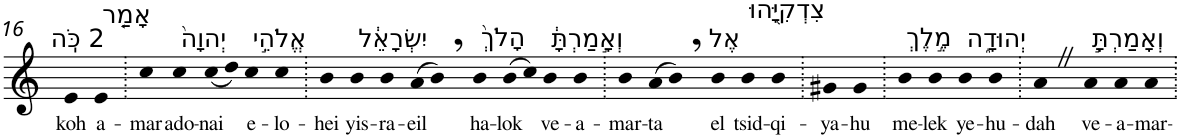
**kern	**text
*part1	*part1
*staff1	*staff1
*I"Piano	*
*I'Pno	*
!!LO:PB:g=z
*clefG2	*
*k[]	*
=16	=16
!LO:TX:a:t=2 כֹּֽה	!
!	!LO:LY:b
4e	koh
!LO:TX:a:t=אָמַ֤ר	!
!	!LO:LY:b
4e	a-
=17.	=17.
!	!LO:LY:b
4cc	-mar
!LO:TX:a:t=יְהוָה֙	!
!	!LO:LY:b
4cc	ado-
!	!LO:LY:b
(<8cc	-nai
8dd)	.
!LO:TX:a:t=אֱלֹהֵ֣י	!
!	!LO:LY:b
4cc	e-
!	!LO:LY:b
4cc	-lo-
=18.	=18.
!	!LO:LY:b
4b	-hei
!LO:TX:a:t=יִשְׂרָאֵ֔ל	!
!	!LO:LY:b
4b	yis-
!	!LO:LY:b
4b	-ra-
!	!LO:LY:b
(>8a	-eil
8b,)	.
!LO:TX:a:t=הָלֹךְ֙	!
!	!LO:LY:b
4b	ha-
!	!LO:LY:b
(>8b	-lok
8cc)	.
!LO:TX:a:t=וְאָ֣מַרְתָּ֔	!
!	!LO:LY:b
4b	ve-
!	!LO:LY:b
4b	-a-
=19.	=19.
!	!LO:LY:b
4b	-mar-
!	!LO:LY:b
(>8a	-ta
8b,)	.
!LO:TX:a:t=אֶל	!
!	!LO:LY:b
4b	el
!LO:TX:a:t=צִדְקִיָּ֖הוּ	!
!	!LO:LY:b
4b	tsid-
!	!LO:LY:b
4b	-qi-
=20.	=20.
!	!LO:LY:b
4g#X	-ya-
!	!LO:LY:b
4g#	-hu
=21.	=21.
!LO:TX:a:t=מֶ֣לֶךְ	!
!	!LO:LY:b
4b	me-
!	!LO:LY:b
4b	-lek
!LO:TX:a:t=יְהוּדָ֑ה	!
!	!LO:LY:b
4b	ye-
!	!LO:LY:b
4b	-hu-
=22.	=22.
!	!LO:LY:b
4aZ	-dah
!LO:TX:a:t=וְאָמַרְתָּ֣	!
!	!LO:LY:b
4a	ve-
!	!LO:LY:b
4a	-a-
!	!LO:LY:b
4a	-mar-
=.	=.
*-	*-
